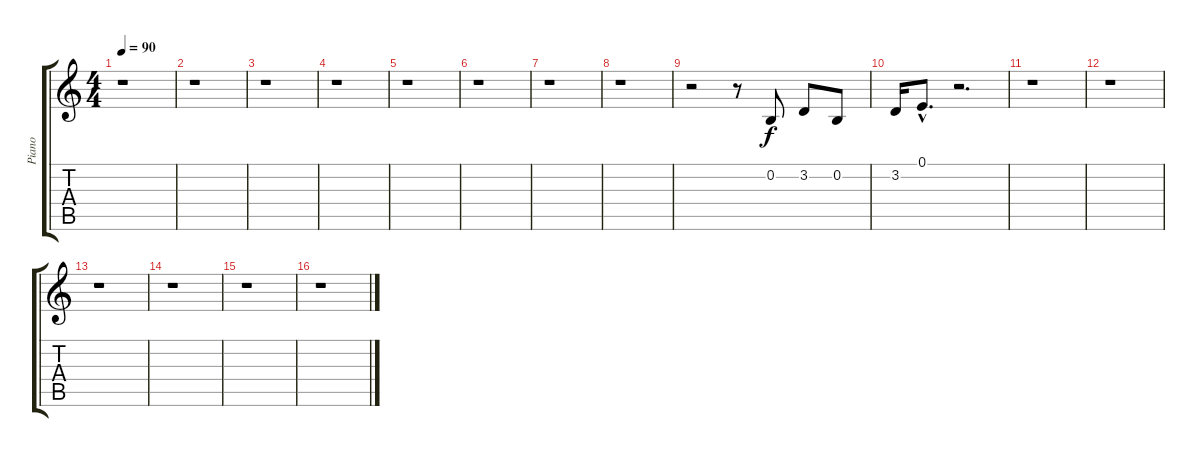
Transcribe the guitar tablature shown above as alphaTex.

\track ("Piano" "Piano") {instrument electricpiano2}
\staff {score tabs}
\tuning (E4 B3 G3 D3 A2 E2) {hide}
\ts (4 4)
\tempo 90
\clef g2
\ks c
r.1{dy f} |
r.1 |
r.1 |
r.1 |
r.1 |
r.1 |
r.1 |
r.1 |
r.2 r.8 0.2.8 3.2.8 0.2.8 |
3.2.16 0.1{hac}.8{d} r.2{d} |
r.1 |
r.1 |
r.1 |
r.1 |
r.1 |
r.1
